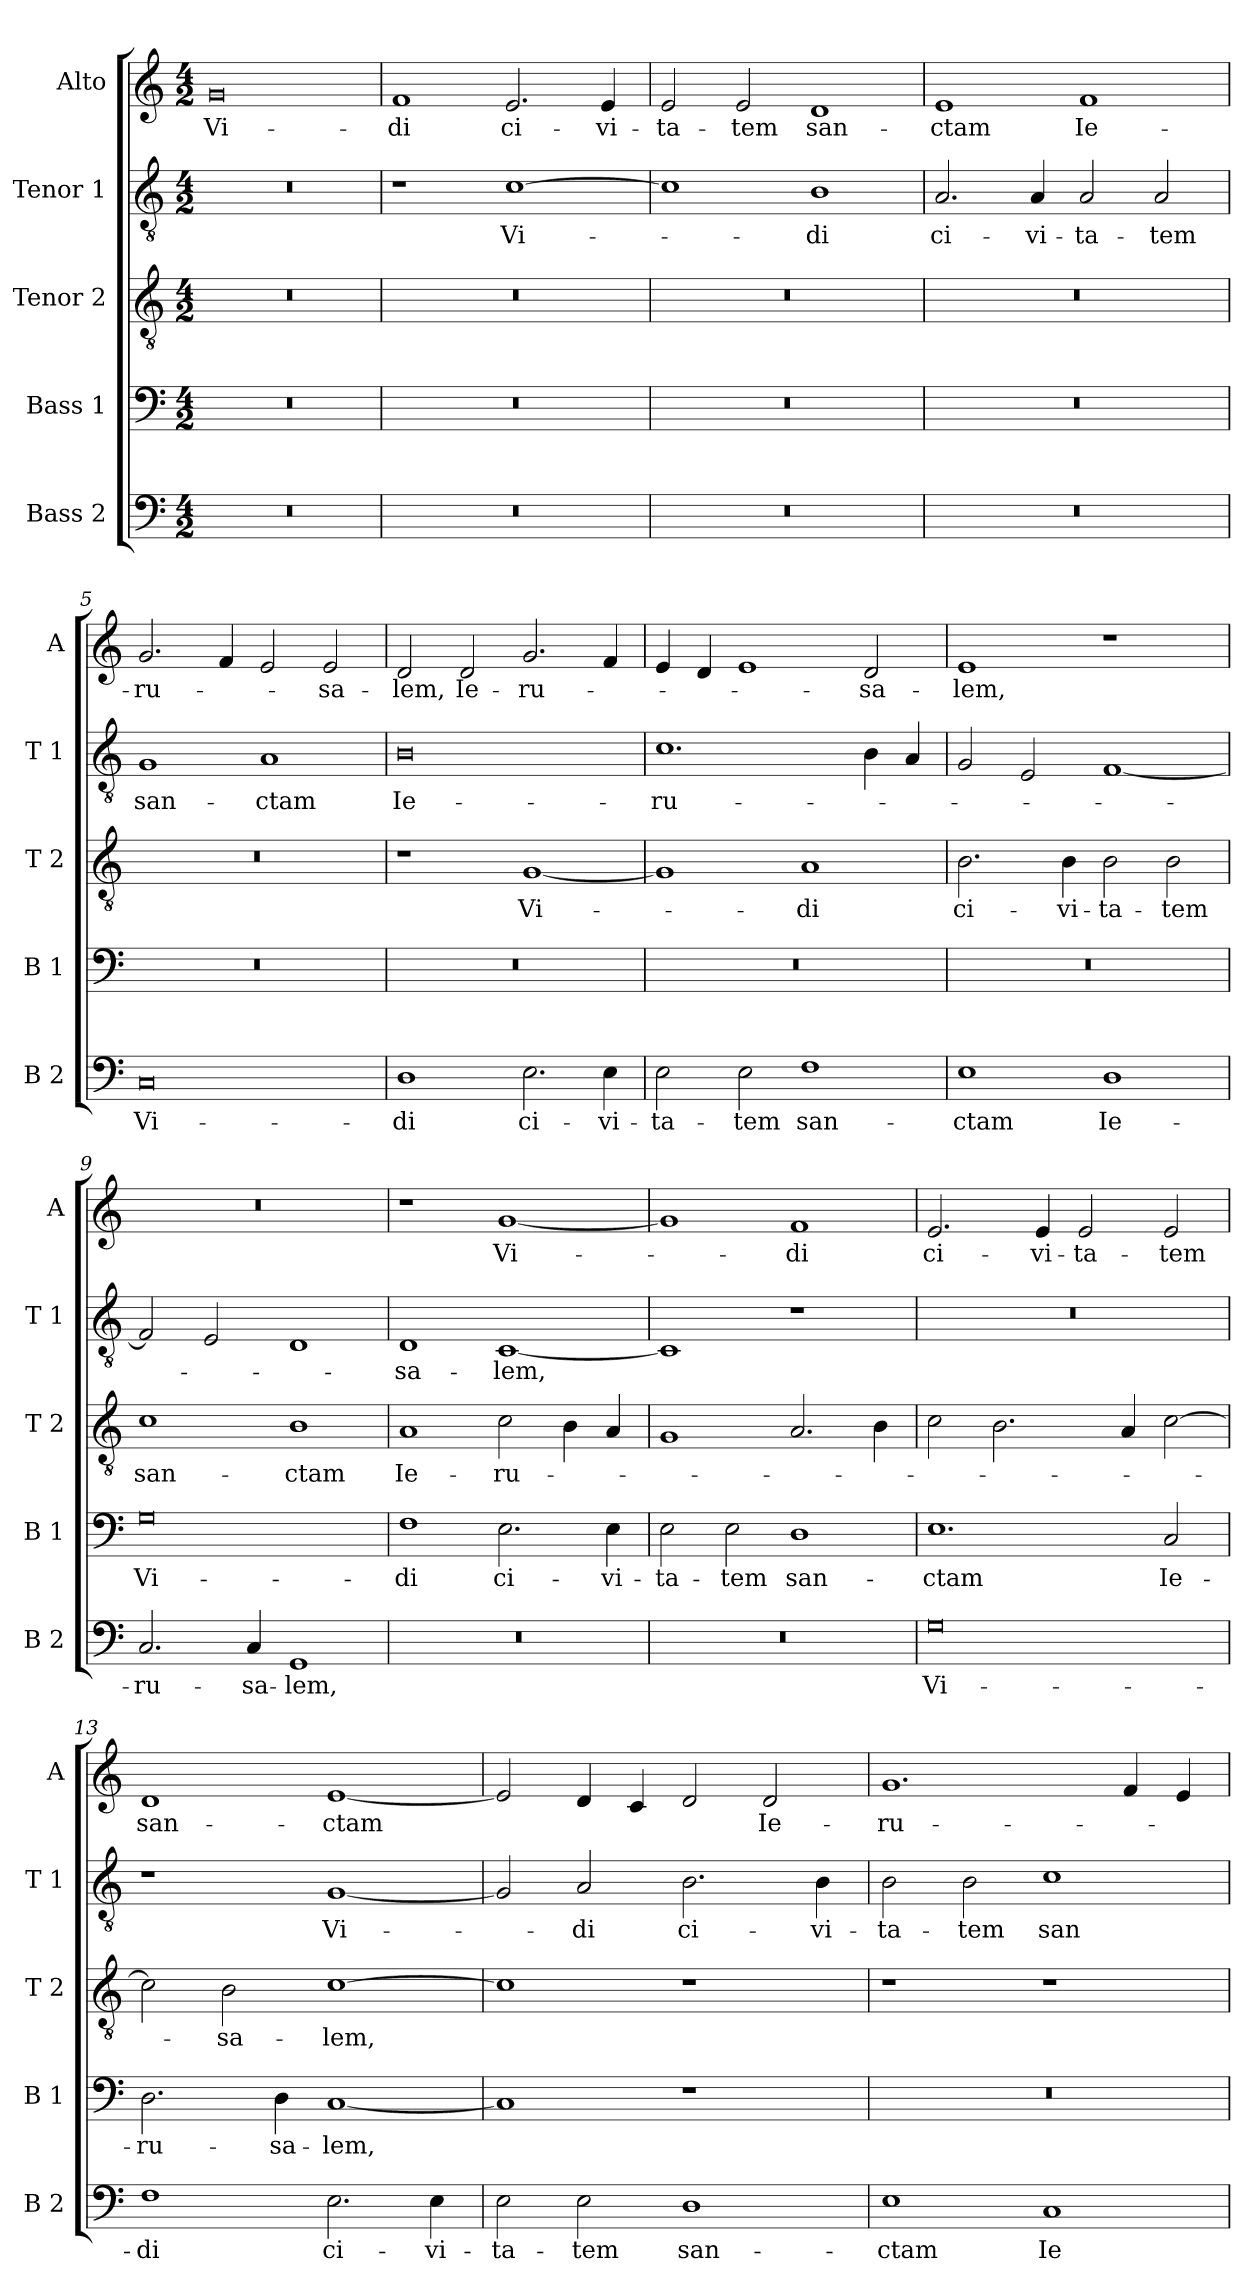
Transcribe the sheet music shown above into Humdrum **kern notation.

**kern	**text	**kern	**text	**kern	**text	**kern	**text	**kern	**text
*part5	*part5	*part4	*part4	*part3	*part3	*part2	*part2	*part1	*part1
*staff5	*staff5	*staff4	*staff4	*staff3	*staff3	*staff2	*staff2	*staff1	*staff1
*I"Bass 2	*	*I"Bass 1	*	*I"Tenor 2	*	*I"Tenor 1	*	*I"Alto	*
*I'B 2	*	*I'B 1	*	*I'T 2	*	*I'T 1	*	*I'A	*
*clefF4	*	*clefF4	*	*clefGv2	*	*clefGv2	*	*clefG2	*
*k[]	*	*k[]	*	*k[]	*	*k[]	*	*k[]	*
*C:	*	*C:	*	*C:	*	*C:	*	*C:	*
*M4/2	*	*M4/2	*	*M4/2	*	*M4/2	*	*M4/2	*
=1	=1	=1	=1	=1	=1	=1	=1	=1	=1
!	!	!	!	!	!	!	!	!	!LO:LY:b
0r	.	0r	.	0r	.	0r	.	0g	Vi-
=2	=2	=2	=2	=2	=2	=2	=2	=2	=2
!	!	!	!	!	!	!	!	!	!LO:LY:b
0r	.	0r	.	0r	.	1r	.	1f	-di
!	!	!	!	!	!	!	!LO:LY:b	!	!LO:LY:b
.	.	.	.	.	.	[1c	Vi-	2.e/	ci-
!	!	!	!	!	!	!	!	!	!LO:LY:b
.	.	.	.	.	.	.	.	4e/	-vi-
=3	=3	=3	=3	=3	=3	=3	=3	=3	=3
!	!	!	!	!	!	!	!	!	!LO:LY:b
0r	.	0r	.	0r	.	1c]	.	2e/	-ta-
!	!	!	!	!	!	!	!	!	!LO:LY:b
.	.	.	.	.	.	.	.	2e/	-tem
!	!	!	!	!	!	!	!LO:LY:b	!	!LO:LY:b
.	.	.	.	.	.	1B	-di	1d	san-
=4	=4	=4	=4	=4	=4	=4	=4	=4	=4
!	!	!	!	!	!	!	!LO:LY:b	!	!LO:LY:b
0r	.	0r	.	0r	.	2.A/	ci-	1e	-ctam
!	!	!	!	!	!	!	!LO:LY:b	!	!
.	.	.	.	.	.	4A/	-vi-	.	.
!	!	!	!	!	!	!	!LO:LY:b	!	!LO:LY:b
.	.	.	.	.	.	2A/	-ta-	1f	Ie-
!	!	!	!	!	!	!	!LO:LY:b	!	!
.	.	.	.	.	.	2A/	-tem	.	.
=5	=5	=5	=5	=5	=5	=5	=5	=5	=5
!	!LO:LY:b	!	!	!	!	!	!LO:LY:b	!	!LO:LY:b
0C	Vi-	0r	.	0r	.	1G	san-	2.g/	-ru-
.	.	.	.	.	.	.	.	4f/	.
!	!	!	!	!	!	!	!LO:LY:b	!	!
.	.	.	.	.	.	1A	-ctam	2e/	.
!	!	!	!	!	!	!	!	!	!LO:LY:b
.	.	.	.	.	.	.	.	2e/	-sa-
!!LO:LB:g=z
=6	=6	=6	=6	=6	=6	=6	=6	=6	=6
!	!LO:LY:b	!	!	!	!	!	!LO:LY:b	!	!LO:LY:b
1D	-di	0r	.	1r	.	0B	Ie-	2d/	-lem,
!	!	!	!	!	!	!	!	!	!LO:LY:b
.	.	.	.	.	.	.	.	2d/	Ie-
!	!LO:LY:b	!	!	!	!LO:LY:b	!	!	!	!LO:LY:b
2.E\	ci-	.	.	[1G	Vi-	.	.	2.g/	-ru-
!	!LO:LY:b	!	!	!	!	!	!	!	!
4E\	-vi-	.	.	.	.	.	.	4f/	.
=7	=7	=7	=7	=7	=7	=7	=7	=7	=7
!	!LO:LY:b	!	!	!	!	!	!LO:LY:b	!	!
2E\	-ta-	0r	.	1G]	.	1.c	-ru-	4e/	.
.	.	.	.	.	.	.	.	4d/	.
!	!LO:LY:b	!	!	!	!	!	!	!	!
2E\	-tem	.	.	.	.	.	.	1e	.
!	!LO:LY:b	!	!	!	!LO:LY:b	!	!	!	!
1F	san-	.	.	1A	-di	.	.	.	.
!	!	!	!	!	!	!	!	!	!LO:LY:b
.	.	.	.	.	.	4B\	.	2d/	-sa-
.	.	.	.	.	.	4A/	.	.	.
=8	=8	=8	=8	=8	=8	=8	=8	=8	=8
!	!LO:LY:b	!	!	!	!LO:LY:b	!	!	!	!LO:LY:b
1E	-ctam	0r	.	2.B\	ci-	2G/	.	1e	-lem,
.	.	.	.	.	.	2E/	.	.	.
!	!	!	!	!	!LO:LY:b	!	!	!	!
.	.	.	.	4B\	-vi-	.	.	.	.
!	!LO:LY:b	!	!	!	!LO:LY:b	!	!	!	!
1D	Ie-	.	.	2B\	-ta-	[1F	.	1r	.
!	!	!	!	!	!LO:LY:b	!	!	!	!
.	.	.	.	2B\	-tem	.	.	.	.
=9	=9	=9	=9	=9	=9	=9	=9	=9	=9
!	!LO:LY:b	!	!LO:LY:b	!	!LO:LY:b	!	!	!	!
2.C/	-ru-	0G	Vi-	1c	san-	2F/]	.	0r	.
.	.	.	.	.	.	2E/	.	.	.
!	!LO:LY:b	!	!	!	!	!	!	!	!
4C/	-sa-	.	.	.	.	.	.	.	.
!	!LO:LY:b	!	!	!	!LO:LY:b	!	!	!	!
1GG	-lem,	.	.	1B	-ctam	1D	.	.	.
=10	=10	=10	=10	=10	=10	=10	=10	=10	=10
!	!	!	!LO:LY:b	!	!LO:LY:b	!	!LO:LY:b	!	!
0r	.	1F	-di	1A	Ie-	1D	-sa-	1r	.
!	!	!	!LO:LY:b	!	!LO:LY:b	!	!LO:LY:b	!	!LO:LY:b
.	.	2.E\	ci-	2c\	-ru-	[1C	-lem,	[1g	Vi-
.	.	.	.	4B\	.	.	.	.	.
!	!	!	!LO:LY:b	!	!	!	!	!	!
.	.	4E\	-vi-	4A/	.	.	.	.	.
!!LO:PB:g=z
=11	=11	=11	=11	=11	=11	=11	=11	=11	=11
!	!	!	!LO:LY:b	!	!	!	!	!	!
0r	.	2E\	-ta-	1G	.	1C]	.	1g]	.
!	!	!	!LO:LY:b	!	!	!	!	!	!
.	.	2E\	-tem	.	.	.	.	.	.
!	!	!	!LO:LY:b	!	!	!	!	!	!LO:LY:b
.	.	1D	san-	2.A/	.	1r	.	1f	-di
.	.	.	.	4B\	.	.	.	.	.
=12	=12	=12	=12	=12	=12	=12	=12	=12	=12
!	!LO:LY:b	!	!LO:LY:b	!	!	!	!	!	!LO:LY:b
0G	Vi-	1.E	-ctam	2c\	.	0r	.	2.e/	ci-
.	.	.	.	2.B\	.	.	.	.	.
!	!	!	!	!	!	!	!	!	!LO:LY:b
.	.	.	.	.	.	.	.	4e/	-vi-
!	!	!	!	!	!	!	!	!	!LO:LY:b
.	.	.	.	.	.	.	.	2e/	-ta-
.	.	.	.	4A/	.	.	.	.	.
!	!	!	!LO:LY:b	!	!	!	!	!	!LO:LY:b
.	.	2C/	Ie-	[2c\	.	.	.	2e/	-tem
=13	=13	=13	=13	=13	=13	=13	=13	=13	=13
!	!LO:LY:b	!	!LO:LY:b	!	!	!	!	!	!LO:LY:b
1F	-di	2.D\	-ru-	2c\]	.	1r	.	1d	san-
!	!	!	!	!	!LO:LY:b	!	!	!	!
.	.	.	.	2B\	-sa-	.	.	.	.
!	!	!	!LO:LY:b	!	!	!	!	!	!
.	.	4D\	-sa-	.	.	.	.	.	.
!	!LO:LY:b	!	!LO:LY:b	!	!LO:LY:b	!	!LO:LY:b	!	!LO:LY:b
2.E\	ci-	[1C	-lem,	[1c	-lem,	[1G	Vi-	[1e	-ctam
!	!LO:LY:b	!	!	!	!	!	!	!	!
4E\	-vi-	.	.	.	.	.	.	.	.
=14	=14	=14	=14	=14	=14	=14	=14	=14	=14
!	!LO:LY:b	!	!	!	!	!	!	!	!
2E\	-ta-	1C]	.	1c]	.	2G/]	.	2e/]	.
!	!LO:LY:b	!	!	!	!	!	!LO:LY:b	!	!
2E\	-tem	.	.	.	.	2A/	-di	4d/	.
.	.	.	.	.	.	.	.	4c/	.
!	!LO:LY:b	!	!	!	!	!	!LO:LY:b	!	!
1D	san-	1r	.	1r	.	2.B\	ci-	2d/	.
!	!	!	!	!	!	!	!	!	!LO:LY:b
.	.	.	.	.	.	.	.	2d/	Ie-
!	!	!	!	!	!	!	!LO:LY:b	!	!
.	.	.	.	.	.	4B\	-vi-	.	.
=15	=15	=15	=15	=15	=15	=15	=15	=15	=15
!	!LO:LY:b	!	!	!	!	!	!LO:LY:b	!	!LO:LY:b
1E	-ctam	0r	.	1r	.	2B\	-ta-	1.g	-ru-
!	!	!	!	!	!	!	!LO:LY:b	!	!
.	.	.	.	.	.	2B\	-tem	.	.
!	!LO:LY:b	!	!	!	!	!	!LO:LY:b	!	!
1C	Ie-	.	.	1r	.	1c	san-	.	.
.	.	.	.	.	.	.	.	4f/	.
.	.	.	.	.	.	.	.	4e/	.
=	=	=	=	=	=	=	=	=	=
*-	*-	*-	*-	*-	*-	*-	*-	*-	*-
